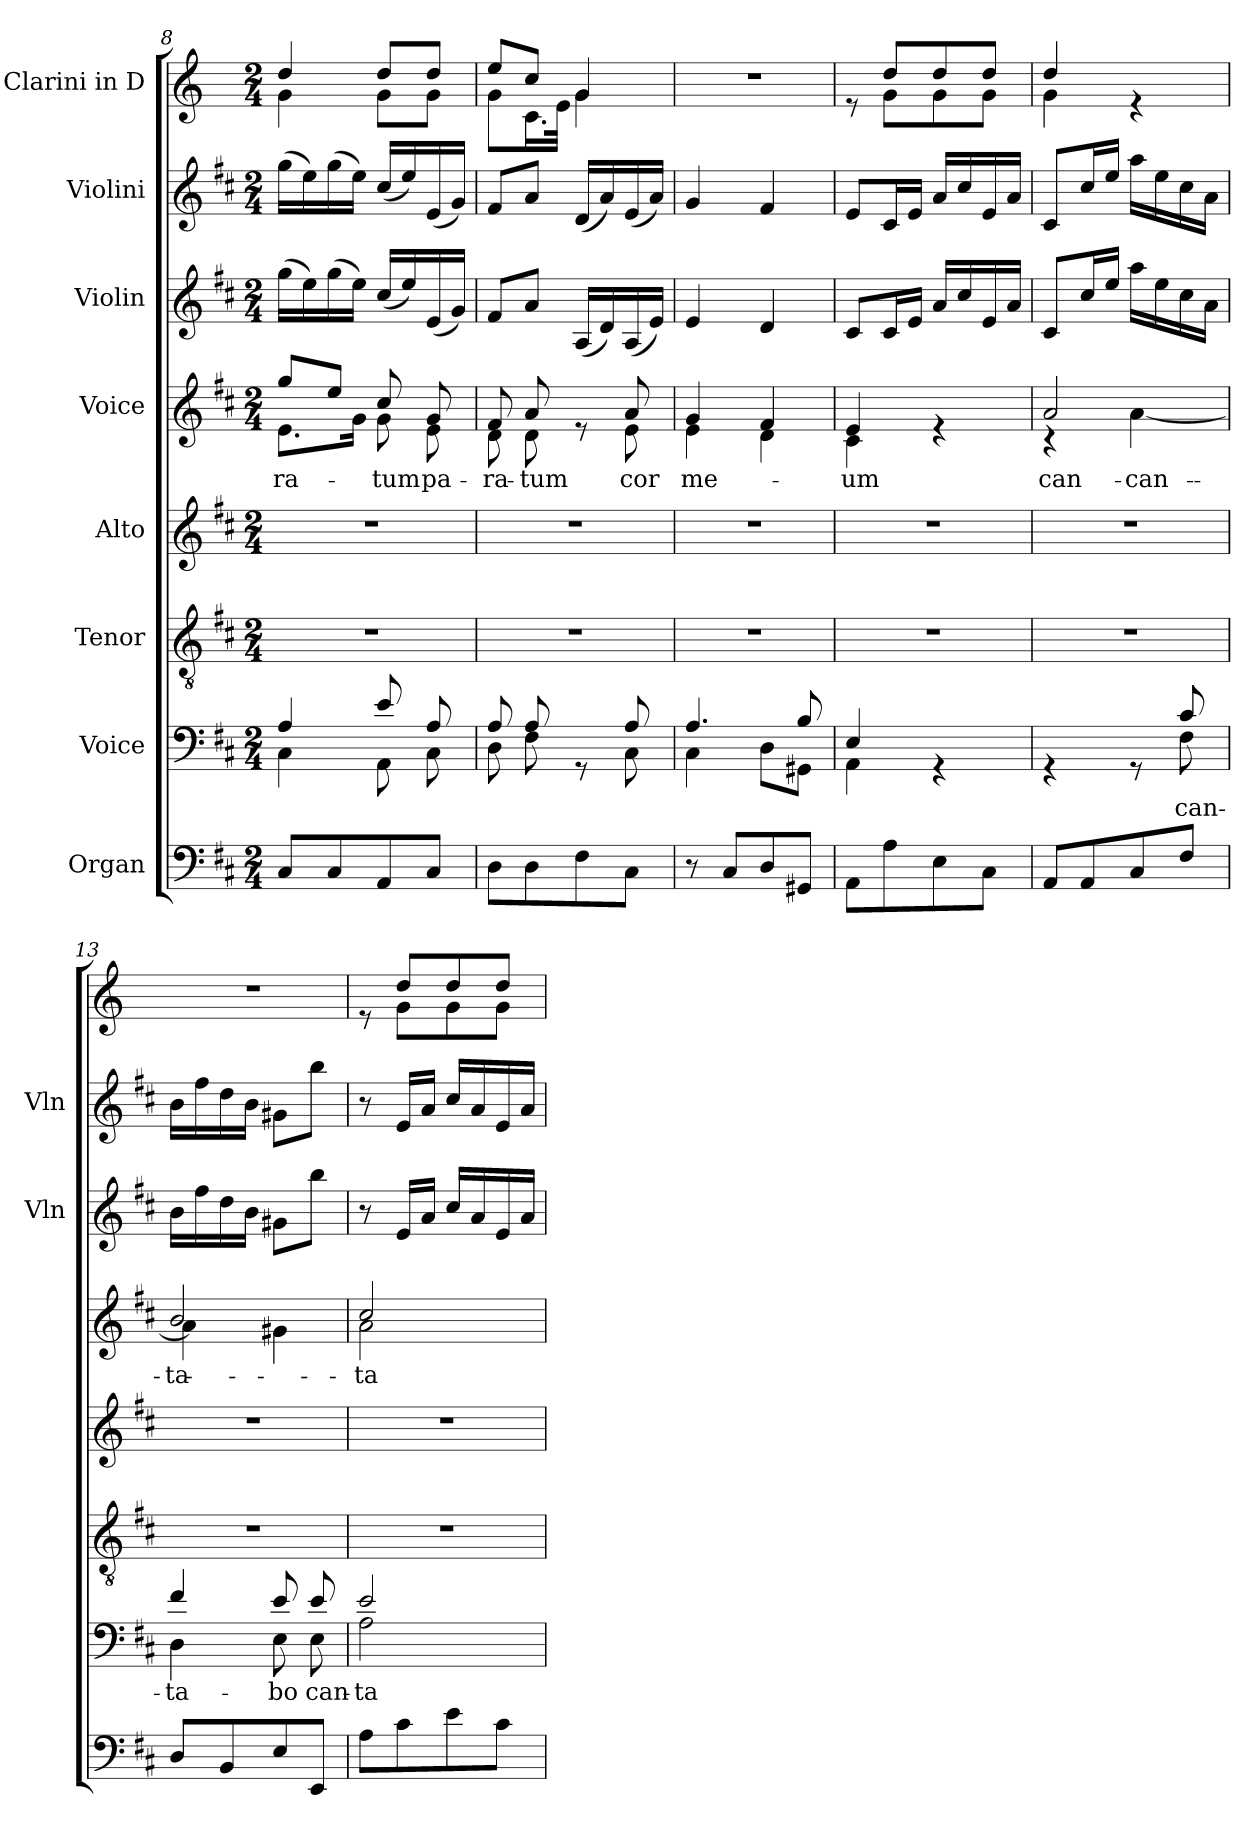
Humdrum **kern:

**kern	**kern	**text	**kern	**kern	**kern	**text	**kern	**kern	**kern
*part8	*part7	*part7	*part6	*part5	*part4	*part4	*part3	*part2	*part1
*staff8	*staff7	*staff7	*staff6	*staff5	*staff4	*staff4	*staff3	*staff2	*staff1
*I"Organ	*I"Voice	*	*I"Tenor	*I"Alto	*I"Voice	*	*I"Violin	*I"Violini	*I"Clarini in D
*	*	*	*	*	*	*	*I'Vln	*I'Vln	*
*clefF4	*clefF4	*	*clefGv2	*clefG2	*clefG2	*	*clefG2	*clefG2	*clefG2
*	*	*	*	*	*	*	*	*	*ITrd-1c-2
*k[f#c#]	*k[f#c#]	*	*k[f#c#]	*k[f#c#]	*k[f#c#]	*	*k[f#c#]	*k[f#c#]	*k[f#c#]
*M2/4	*M2/4	*	*M2/4	*M2/4	*M2/4	*	*M2/4	*M2/4	*M2/4
=8	=8	=8	=8	=8	=8	=8	=8	=8	=8
*	*^	*	*	*	*	*	*	*	*
!	!	!	!	!	!	!	!LO:LY:b	!	!	!
*	*	*	*	*	*	*^	*	*	*	*^
8C#/L	4A/	4C#\	.	2r	2r	8gg/L	8.e\L	-ra-	(16gg\LL	(16gg\LL	4ee/	4a\
.	.	.	.	.	.	.	.	.	16ee\)	16ee\)	.	.
8C#/	.	.	.	.	.	8ee/J	.	.	(16gg\	(16gg\	.	.
.	.	.	.	.	.	.	16g\Jk	.	16ee\JJ)	16ee\JJ)	.	.
!	!	!	!	!	!	!	!	!LO:LY:b	!	!	!	!
8AA/	8e/	8AA\	.	.	.	8cc#/	8g\	-tum	(16cc#/LL	(16cc#/LL	8ee/L	8a\L
.	.	.	.	.	.	.	.	.	16ee/)	16ee/)	.	.
!	!	!	!	!	!	!	!	!LO:LY:b	!	!	!	!
8C#/J	8A/	8C#\	.	.	.	8g/	8e\	pa-	(16e/	(16e/	8ee/J	8a\J
.	.	.	.	.	.	.	.	.	16g/JJ)	16g/JJ)	.	.
=9	=9	=9	=9	=9	=9	=9	=9	=9	=9	=9	=9	=9
!	!	!	!	!	!	!	!	!LO:LY:b	!	!	!	!
8D\L	8A/	8D\	.	2r	2r	8f#/	8d\	-ra-	8f#/L	8f#/L	8ff#/L	8a\L
!	!	!	!	!	!	!	!	!LO:LY:b	!	!	!	!
8D\	8A/	8F#\	.	.	.	8a/	8d\	-tum	8a/J	8a/J	8dd/J	16.d\L
.	.	.	.	.	.	.	.	.	.	.	.	32f#\JJk
8F#\	8rGG	8ryy	.	.	.	8re	8ryy	.	(16A/LL	(16d/LL	4a/	4a\
.	.	.	.	.	.	.	.	.	16d/)	16a/)	.	.
!	!	!	!	!	!	!	!	!LO:LY:b	!	!	!	!
8C#\J	8A/	8C#\	.	.	.	8a/	8e\	cor	(16A/	(16e/	.	.
.	.	.	.	.	.	.	.	.	16e/JJ)	16a/JJ)	.	.
*	*	*	*	*	*	*	*	*	*	*	*v	*v
=10	=10	=10	=10	=10	=10	=10	=10	=10	=10	=10	=10
!	!	!	!	!	!	!	!	!LO:LY:b	!	!	!
8r	4.A/	4C#\	.	2r	2r	4g/	4e\	me-	4e/	4g/	2r
8C#/L	.	.	.	.	.	.	.	.	.	.	.
8D/	.	8D\L	.	.	.	4f#/	4d\	.	4d/	4f#/	.
8GG#X/J	8B/	8GG#X\J	.	.	.	.	.	.	.	.	.
=11	=11	=11	=11	=11	=11	=11	=11	=11	=11	=11	=11
!	!	!	!	!	!	!	!	!LO:LY:b	!	!	!
*	*	*	*	*	*	*	*	*	*	*	*^
8AA\L	4E/	4AA\	.	2r	2r	4e/	4c#\	-um	8c#/L	8e/L	8re	8ryy
8A\	.	.	.	.	.	.	.	.	16c#/L	16c#/L	8ee/L	8a\L
.	.	.	.	.	.	.	.	.	16e/JJ	16e/JJ	.	.
8E\	4rGG	4ryy	.	.	.	4re	4ryy	.	16a/LL	16a/LL	8ee/	8a\
.	.	.	.	.	.	.	.	.	16cc#/	16cc#/	.	.
8C#\J	.	.	.	.	.	.	.	.	16e/	16e/	8ee/J	8a\J
.	.	.	.	.	.	.	.	.	16a/JJ	16a/JJ	.	.
=12	=12	=12	=12	=12	=12	=12	=12	=12	=12	=12	=12	=12
!	!	!	!	!	!	!	!	!LO:LY:b	!	!	!	!
8AA/L	4rGG	4.ryy	.	2r	2r	2a/	4r	can-	8c#/L	8c#/L	4ee/	4a\
8AA/	.	.	.	.	.	.	.	.	16cc#/L	16cc#/L	.	.
.	.	.	.	.	.	.	.	.	16ee/JJ	16ee/JJ	.	.
!	!	!	!	!	!	!	!	!LO:LY:b	!	!	!	!
8C#/	8rGG	.	.	.	.	.	[4a\	can-	16aa\LL	16aa\LL	4re	4ryy
.	.	.	.	.	.	.	.	.	16ee\	16ee\	.	.
!	!	!	!LO:LY:b	!	!	!	!	!	!	!	!	!
8F#/J	8c#/	8F#\	can-	.	.	.	.	.	16cc#\	16cc#\	.	.
.	.	.	.	.	.	.	.	.	16a\JJ	16a\JJ	.	.
*	*	*	*	*	*	*	*	*	*	*	*v	*v
!!LO:PB:g=z
=13	=13	=13	=13	=13	=13	=13	=13	=13	=13	=13	=13
!	!	!	!LO:LY:b	!	!	!	!	!LO:LY:b	!	!	!
8D/L	4f#/	4D\	-ta-	2r	2r	2b/	4a\]	-ta-	16b\LL	16b\LL	2r
.	.	.	.	.	.	.	.	.	16ff#\	16ff#\	.
8BB/	.	.	.	.	.	.	.	.	16dd\	16dd\	.
.	.	.	.	.	.	.	.	.	16b\JJ	16b\JJ	.
!	!	!	!LO:LY:b	!	!	!	!	!	!	!	!
8E/	8e/	8E\	-bo	.	.	.	4g#X\	.	8g#X\L	8g#X\L	.
!	!	!	!LO:LY:b	!	!	!	!	!	!	!	!
8EE/J	8e/	8E\	can-	.	.	.	.	.	8bb\J	8bb\J	.
=14	=14	=14	=14	=14	=14	=14	=14	=14	=14	=14	=14
!	!	!	!LO:LY:b	!	!	!	!	!LO:LY:b	!	!	!
*	*	*	*	*	*	*	*	*	*	*	*^
8A\L	2e/	2A\	-ta-	2r	2r	2cc#/	2a\	-ta-	8r	8r	8re	8ryy
8c#\	.	.	.	.	.	.	.	.	16e/LL	16e/LL	8ee/L	8a\L
.	.	.	.	.	.	.	.	.	16a/JJ	16a/JJ	.	.
8e\	.	.	.	.	.	.	.	.	16cc#/LL	16cc#/LL	8ee/	8a\
.	.	.	.	.	.	.	.	.	16a/	16a/	.	.
8c#\J	.	.	.	.	.	.	.	.	16e/	16e/	8ee/J	8a\J
.	.	.	.	.	.	.	.	.	16a/JJ	16a/JJ	.	.
*	*v	*v	*	*	*	*v	*v	*	*	*	*v	*v
=	=	=	=	=	=	=	=	=	=
*-	*-	*-	*-	*-	*-	*-	*-	*-	*-
